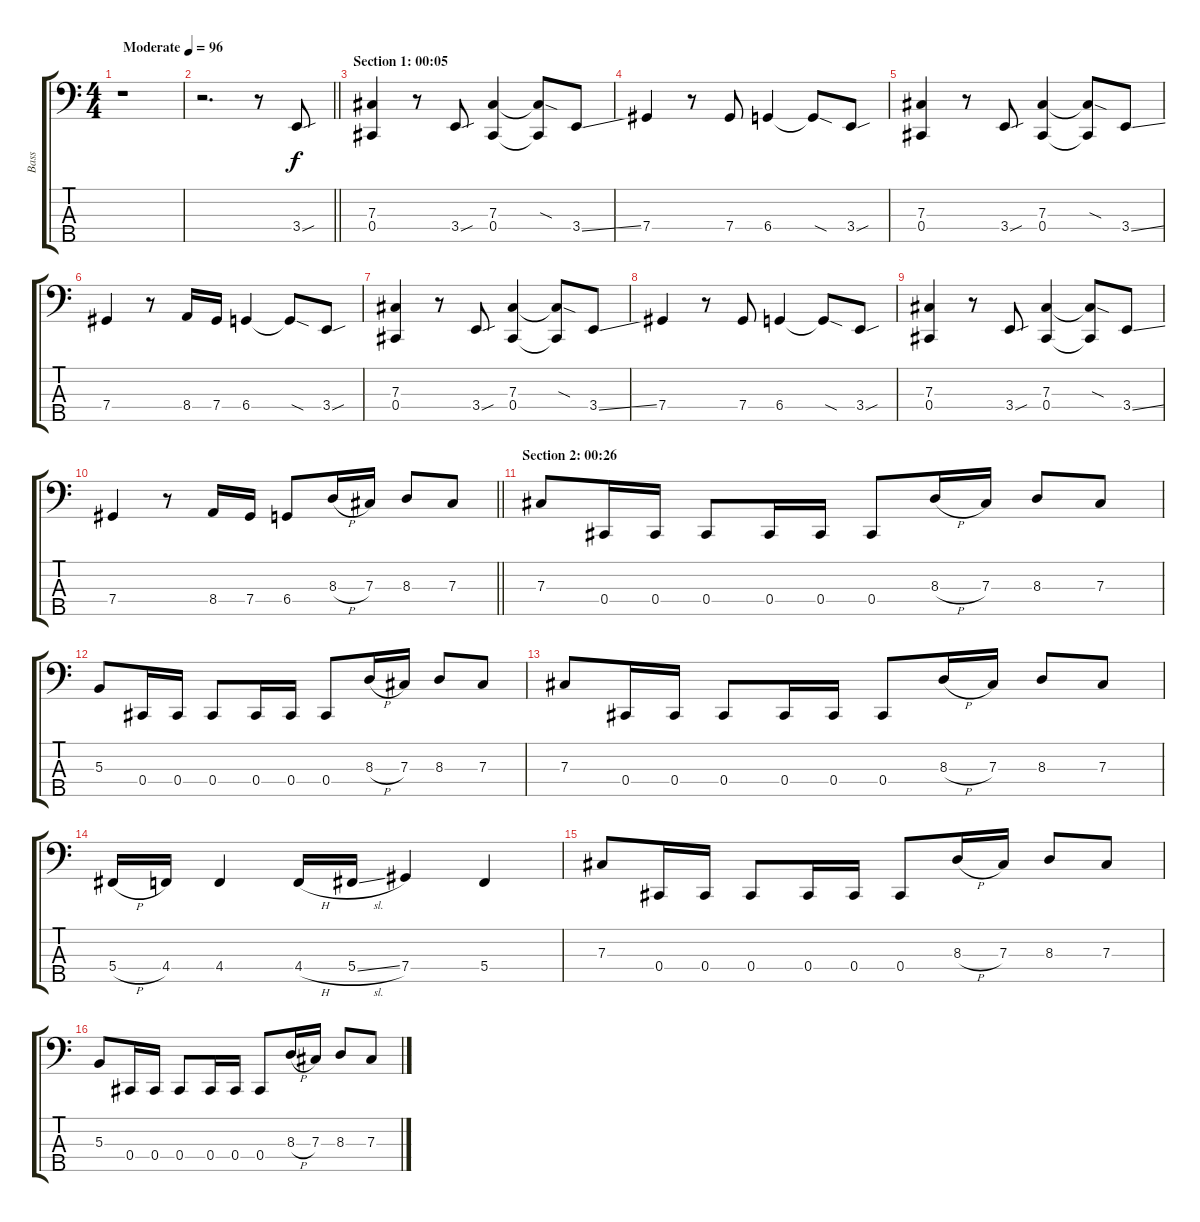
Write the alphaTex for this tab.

\track ("Bass" "Bass") {instrument electricbasspick}
\staff {score tabs}
\tuning (E2 B1 Gb1 Db1 Ab0) {hide}
\ts (4 4)
\tempo (96 "Moderate")
\clef f4
\ks c
r.1{dy f instrument electricbasspick} |
\barLineRight lightlight
r.2{d} r.8 3.4{sou}.8 |
\section ("" "Section 1: 00:05")
(7.3 0.4).4 r.8 3.4{sou}.8 (7.3 0.4).4 (7.3{sod t} 0.4{t}).8 3.4{ss}.8 |
7.4.4 r.8 7.4.8 6.4.4 6.4{sod t}.8 3.4{sou}.8 |
(7.3 0.4).4 r.8 3.4{sou}.8 (7.3 0.4).4 (7.3{sod t} 0.4{t}).8 3.4{ss}.8 |
7.4.4 r.8 8.4.16 7.4.16 6.4.4 6.4{sod t}.8 3.4{sou}.8 |
(7.3 0.4).4 r.8 3.4{sou}.8 (7.3 0.4).4 (7.3{sod t} 0.4{t}).8 3.4{ss}.8 |
7.4.4 r.8 7.4.8 6.4.4 6.4{sod t}.8 3.4{sou}.8 |
(7.3 0.4).4 r.8 3.4{sou}.8 (7.3 0.4).4 (7.3{sod t} 0.4{t}).8 3.4{ss}.8 |
\barLineRight lightlight
7.4.4 r.8 8.4.16 7.4.16 6.4.8 8.3{h}.16 7.3.16 8.3.8 7.3.8 |
\section ("" "Section 2: 00:26")
7.3.8 0.4.16 0.4.16 0.4.8 0.4.16 0.4.16 0.4.8 8.3{h}.16 7.3.16 8.3.8 7.3.8 |
5.3.8 0.4.16 0.4.16 0.4.8 0.4.16 0.4.16 0.4.8 8.3{h}.16 7.3.16 8.3.8 7.3.8 |
7.3.8 0.4.16 0.4.16 0.4.8 0.4.16 0.4.16 0.4.8 8.3{h}.16 7.3.16 8.3.8 7.3.8 |
5.4{h}.16 4.4.16 4.4.4 4.4{h}.16 5.4{sl}.16 7.4.4 5.4.4 |
7.3.8 0.4.16 0.4.16 0.4.8 0.4.16 0.4.16 0.4.8 8.3{h}.16 7.3.16 8.3.8 7.3.8 |
5.3.8 0.4.16 0.4.16 0.4.8 0.4.16 0.4.16 0.4.8 8.3{h}.16 7.3.16 8.3.8 7.3.8
